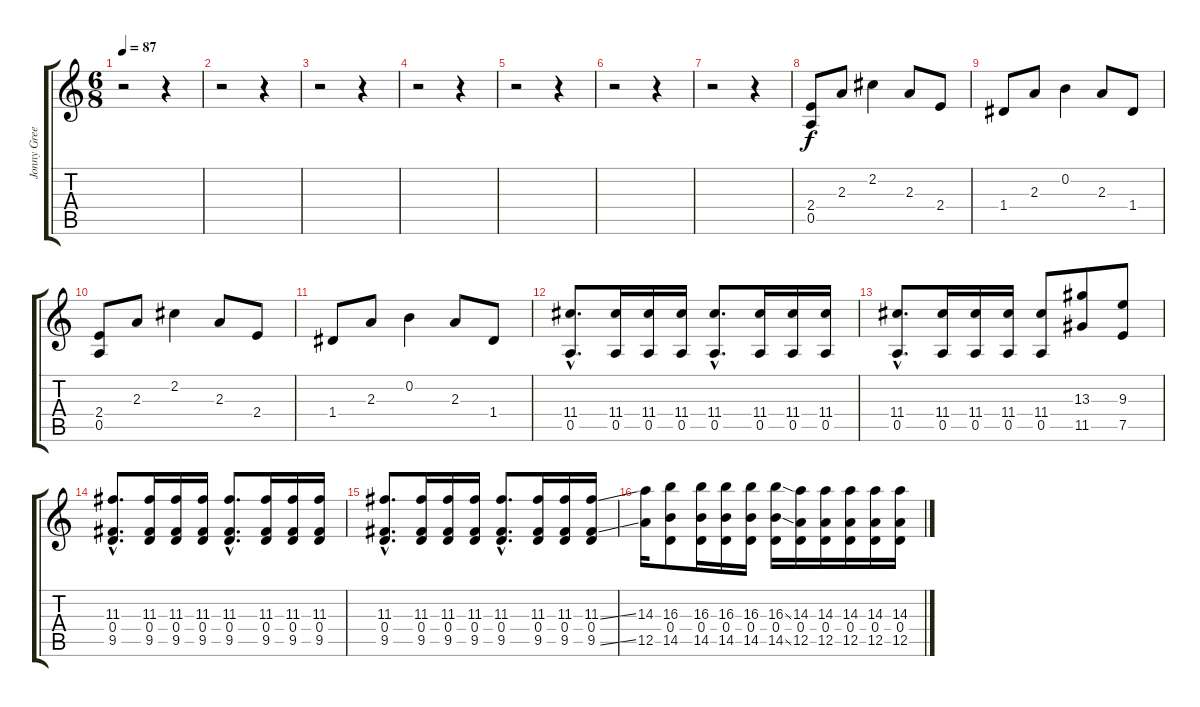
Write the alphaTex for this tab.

\track ("Jonny Greenwood (Ovd Gtr)" "Jonny Gree") {instrument overdrivenguitar}
\staff {score tabs}
\tuning (E4 B3 G3 D3 A2 E2) {hide}
\ts (6 8)
\tempo 87
\clef g2
\ks c
r.2{dy f instrument overdrivenguitar} r.4 |
r.2 r.4 |
r.2 r.4 |
r.2 r.4 |
r.2 r.4 |
r.2 r.4 |
r.2 r.4 |
(2.4 0.5).8 2.3.8 2.2.4 2.3.8 2.4.8 |
1.4.8 2.3.8 0.2.4 2.3.8 1.4.8 |
(2.4 0.5).8 2.3.8 2.2.4 2.3.8 2.4.8 |
1.4.8 2.3.8 0.2.4 2.3.8 1.4.8 |
(11.4{hac} 0.5{hac}).8{d} (11.4 0.5).16 (11.4 0.5).16 (11.4 0.5).16 (11.4{hac} 0.5{hac}).8{d} (11.4 0.5).16 (11.4 0.5).16 (11.4 0.5).16 |
(11.4{hac} 0.5{hac}).8{d} (11.4 0.5).16 (11.4 0.5).16 (11.4 0.5).16 (11.4 0.5).8 (13.3 11.5).8 (9.3 7.5).8 |
(11.3{hac} 0.4{hac} 9.5{hac}).8{d} (11.3 0.4 9.5).16 (11.3 0.4 9.5).16 (11.3 0.4 9.5).16 (11.3{hac} 0.4{hac} 9.5{hac}).8{d} (11.3 0.4 9.5).16 (11.3 0.4 9.5).16 (11.3 0.4 9.5).16 |
(11.3{hac} 0.4{hac} 9.5{hac}).8{d} (11.3 0.4 9.5).16 (11.3 0.4 9.5).16 (11.3 0.4 9.5).16 (11.3{hac} 0.4{hac} 9.5{hac}).8{d} (11.3 0.4 9.5).16 (11.3 0.4 9.5).16 (11.3{ss} 0.4 9.5{ss}).16 |
(14.3 12.5).16 (16.3 0.4 14.5).8 (16.3 0.4 14.5).16 (16.3 0.4 14.5).16 (16.3 0.4 14.5).16 (16.3{ss} 0.4 14.5{ss}).16 (14.3 0.4 12.5).16 (14.3 0.4 12.5).16 (14.3 0.4 12.5).16 (14.3 0.4 12.5).16 (14.3 0.4 12.5).16
